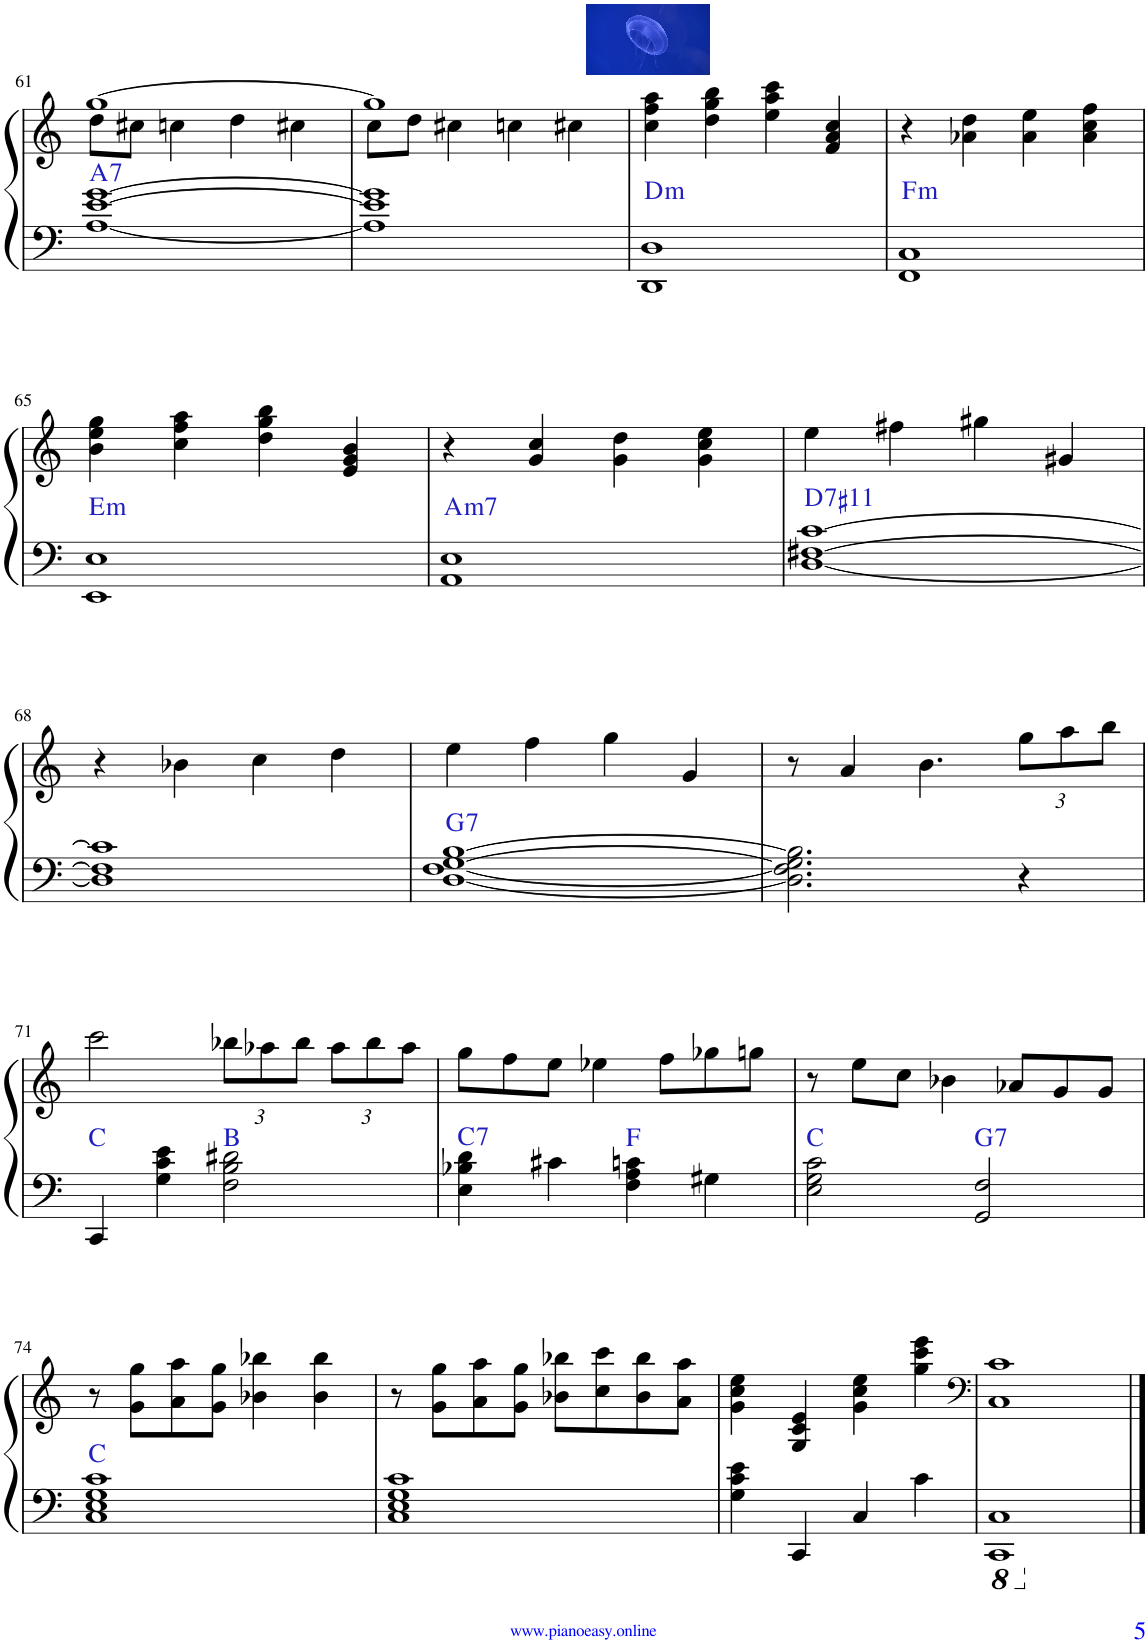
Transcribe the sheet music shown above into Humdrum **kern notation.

**kern	**kern	**harte
*part1	*part1	*part1
*staff2	*staff1	*
*I"Piano	*	*
*I'Pno.	*	*
!!LO:PB:g=z
*clefF4	*clefG2	*
*k[]	*k[]	*
*M4/4	*M4/4	*
=61	=61	=61
*	*^	*
!	!	!	!LO:H:kt=7
[1A [1e [1g	[1gg	8dd\L	A:7
.	.	8cc#X\J	.
.	.	4ccn\	.
.	.	4dd\	.
.	.	4cc#X\	.
=62	=62	=62	=62
1A] 1e] 1g]	1gg]	8cc\L	.
.	.	8dd\J	.
.	.	4cc#X\	.
.	.	4ccn\	.
.	.	4cc#X\	.
=63	=63	=63	=63
!	!	!	!LO:H:kt=m
*	*v	*v	*
1DD 1D	4cc\ 4ff\ 4aa\	D:min
.	4dd\ 4gg\ 4bb\	.
.	4ee\ 4aa\ 4ccc\	.
.	4f/ 4a/ 4cc/	.
=64	=64	=64
!	!	!LO:H:kt=m
1FF 1C	4r	F:min
.	4a-X\ 4dd\	.
.	4a-\ 4ee\	.
.	4a-\ 4cc\ 4ff\	.
!!LO:LB:g=z
=65	=65	=65
!	!	!LO:H:kt=m
1EE 1E	4b\ 4ee\ 4gg\	E:min
.	4cc\ 4ff\ 4aa\	.
.	4dd\ 4gg\ 4bb\	.
.	4e/ 4g/ 4b/	.
=66	=66	=66
!	!	!LO:H:kt=m7
1AA 1E	4r	A:min7
.	4g/ 4cc/	.
.	4g\ 4dd\	.
.	4g\ 4cc\ 4ee\	.
=67	=67	=67
!	!	!LO:H:kt=7
[1D [1F#X [1c	4ee\	D:7(#11)
.	4ff#X\	.
.	4gg#X\	.
.	4g#X/	.
!!LO:LB:g=z
=68	=68	=68
1D] 1F#] 1c]	4r	.
.	4b-X\	.
.	4cc\	.
.	4dd\	.
=69	=69	=69
!	!	!LO:H:kt=7
[1D [1F [1G [1B	4ee\	G:7
.	4ff\	.
.	4gg\	.
.	4g/	.
=70	=70	=70
2.D\] 2.F\] 2.G\] 2.B\]	8r	.
.	4a/	.
.	4.b\	.
*	*Xbrackettup	*
4r	12gg\L	.
.	12aa\	.
.	12bb\J	.
!!LO:LB:g=z
=71	=71	=71
4CC/	2ccc\	C:maj
4G\ 4c\ 4e\	.	.
2F\ 2B\ 2d#X\	12bb-X\L	B:maj
.	12aa-X\	.
.	12bb-\J	.
.	12aa-\L	.
.	12bb-\	.
.	12aa-\J	.
=72	=72	=72
!	!	!LO:H:kt=7
*	*^	*
4E\ 4B-X\ 4d\	8gg\L	2ryy	C:7
.	8ff\	.	.
4c#X\	8ee\J	.	.
.	4ee-X\	.	.
4F\ 4A\ 4cn\	.	2ryy	F:maj
.	8ff\L	.	.
4G#X\	8gg-X\	.	.
.	8ggn\J	.	.
=73	=73	=73	=73
2E\ 2G\ 2c\	8r	2ryy	C:maj
.	8ee\L	.	.
.	8cc\J	.	.
.	4b-X\	.	.
!	!	!	!LO:H:kt=7
2GG/ 2F/	.	2ryy	G:7
.	8a-X/L	.	.
.	8g/	.	.
.	8g/J	.	.
*	*v	*v	*
!!LO:LB:g=z
=74	=74	=74
1C 1E 1G 1c	8r	C:maj
.	8g\ 8gg\L	.
.	8a\ 8aa\	.
.	8g\ 8gg\J	.
.	4b-X\ 4bb-X\	.
.	4b-\ 4bb-\	.
=75	=75	=75
1C 1E 1G 1c	8r	.
.	8g\ 8gg\L	.
.	8a\ 8aa\	.
.	8g\ 8gg\J	.
.	8b-X\ 8bb-X\L	.
.	8cc\ 8ccc\	.
.	8b-\ 8bb-\	.
.	8a\ 8aa\J	.
=76	=76	=76
4G\ 4c\ 4e\	4g\ 4cc\ 4ee\	.
4CC/	4G/ 4c/ 4e/	.
4C/	4g\ 4cc\ 4ee\	.
4c\	4gg\ 4ccc\ 4eee\	.
=77	=77	=77
*	*clefF4	*
*8ba	*	*
1CCC 1CC	1C 1c	.
*X8ba	*	*
==	==	==
*-	*-	*-
